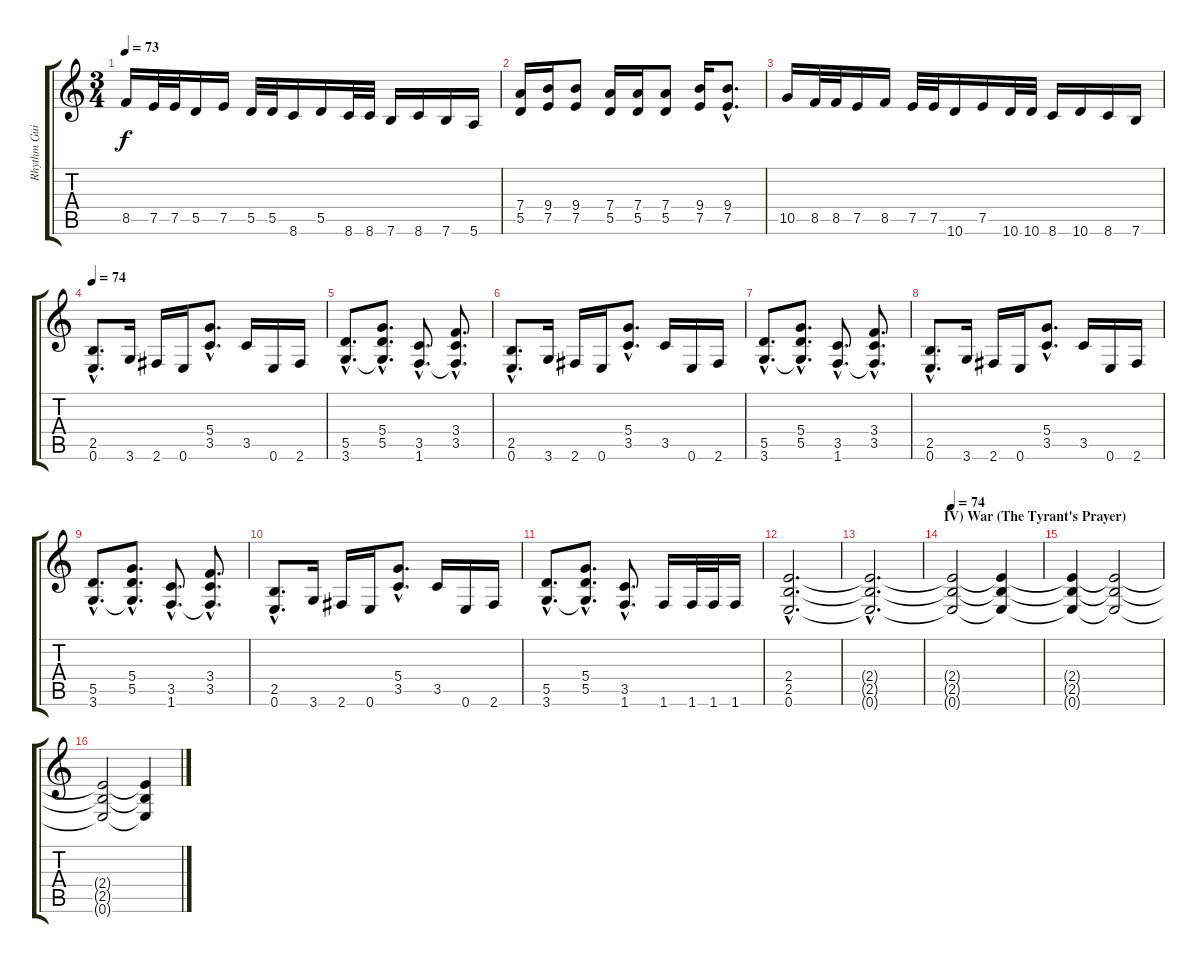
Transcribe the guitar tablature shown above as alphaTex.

\track ("Rhythm Guitar (right)" "Rhythm Gui") {instrument overdrivenguitar}
\staff {score tabs}
\tuning (E4 B3 G3 D3 A2 E2) {hide}
\ts (3 4)
\tempo 73
\clef g2
\ks c
8.5.16{dy f} 7.5.32 7.5.32 5.5.16 7.5.16 5.5.32 5.5.32 8.6.16 5.5.16 8.6.32 8.6.32 7.6.16 8.6.16 7.6.16 5.6.16 |
(7.4 5.5).16 (9.4 7.5).16 (9.4 7.5).8 (7.4 5.5).16 (7.4 5.5).16 (7.4 5.5).8 (9.4 7.5).16 (9.4{hac} 7.5{hac}).8{d} |
10.5.16 8.5.32 8.5.32 7.5.16 8.5.16 7.5.32 7.5.32 10.6.16 7.5.16 10.6.32 10.6.32 8.6.16 10.6.16 8.6.16 7.6.16 |
\tempo 74
(2.5{hac} 0.6{hac}).8{d} 3.6.16 2.6.16 0.6.16 (5.4{hac} 3.5{hac}).8{d} 3.5.16 0.6.16 2.6.16 |
(5.5{hac} 3.6{hac}).8{d} (5.4{hac} 5.5{hac} 3.6{hac t}).8{d} (3.5{hac} 1.6{hac}).8{d} (3.4{hac} 3.5{hac} 1.6{hac t}).8{d} |
(2.5{hac} 0.6{hac}).8{d} 3.6.16 2.6.16 0.6.16 (5.4{hac} 3.5{hac}).8{d} 3.5.16 0.6.16 2.6.16 |
(5.5{hac} 3.6{hac}).8{d} (5.4{hac} 5.5{hac} 3.6{hac t}).8{d} (3.5{hac} 1.6{hac}).8{d} (3.4{hac} 3.5{hac} 1.6{hac t}).8{d} |
(2.5{hac} 0.6{hac}).8{d} 3.6.16 2.6.16 0.6.16 (5.4{hac} 3.5{hac}).8{d} 3.5.16 0.6.16 2.6.16 |
(5.5{hac} 3.6{hac}).8{d} (5.4{hac} 5.5{hac} 3.6{hac t}).8{d} (3.5{hac} 1.6{hac}).8{d} (3.4{hac} 3.5{hac} 1.6{hac t}).8{d} |
(2.5{hac} 0.6{hac}).8{d} 3.6.16 2.6.16 0.6.16 (5.4{hac} 3.5{hac}).8{d} 3.5.16 0.6.16 2.6.16 |
(5.5{hac} 3.6{hac}).8{d} (5.4{hac} 5.5{hac} 3.6{hac t}).8{d} (3.5{hac} 1.6{hac}).8{d} 1.6.16 1.6.32 1.6.32 1.6.16 |
(2.4{hac} 2.5{hac} 0.6{hac}).2{d} |
(2.4{hac t} 2.5{hac t} 0.6{hac t}).2{d} |
\section ("" "IV) War (The Tyrant's Prayer)")
\tempo 74
(2.4{t} 2.5{t} 0.6{t}).2{volume 11} (2.4{t} 2.5{t} 0.6{t}).4{volume 9} |
(2.4{t} 2.5{t} 0.6{t}).4 (2.4{t} 2.5{t} 0.6{t}).2{volume 7} |
(2.4{t} 2.5{t} 0.6{t}).2{volume 5} (2.4{t} 2.5{t} 0.6{t}).4{volume 3}
